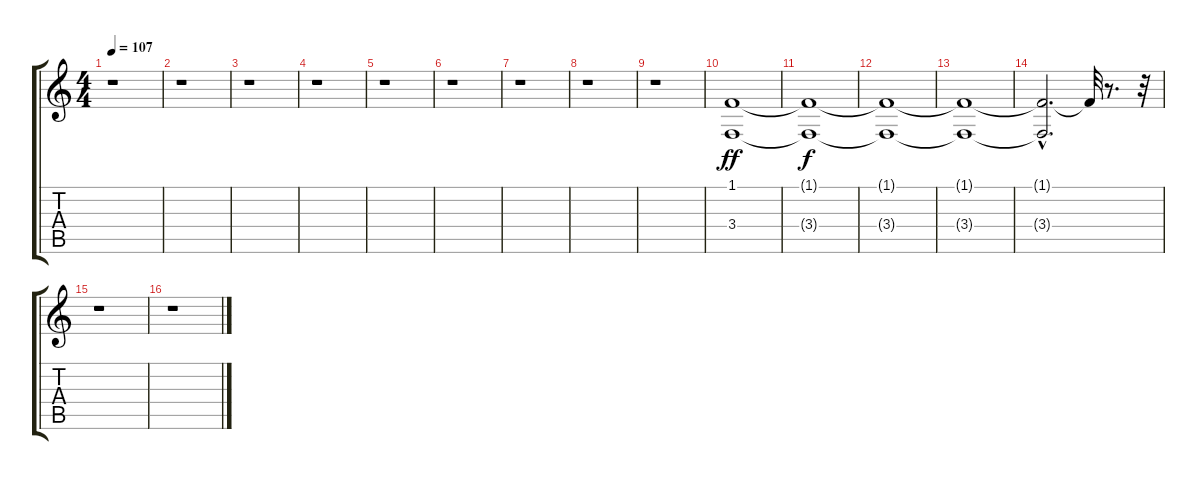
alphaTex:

\track "" {instrument synthstrings2}
\staff {score tabs}
\tuning (E4 B3 G3 D3 A2 E2) {hide}
\ts (4 4)
\tempo 107
\clef g2
\ks c
r.1{dy f} |
r.1 |
r.1 |
r.1 |
r.1 |
r.1 |
r.1 |
r.1 |
r.1 |
(1.1 3.4).1{dy ff volume 8 balance 8} |
(1.1{t} 3.4{t}).1{dy f} |
(1.1{t} 3.4{t}).1 |
(1.1{t} 3.4{t}).1 |
(1.1{hac t} 3.4{hac t}).2{d} 1.1{t}.32 r.8{d} r.32 |
r.1 |
r.1
